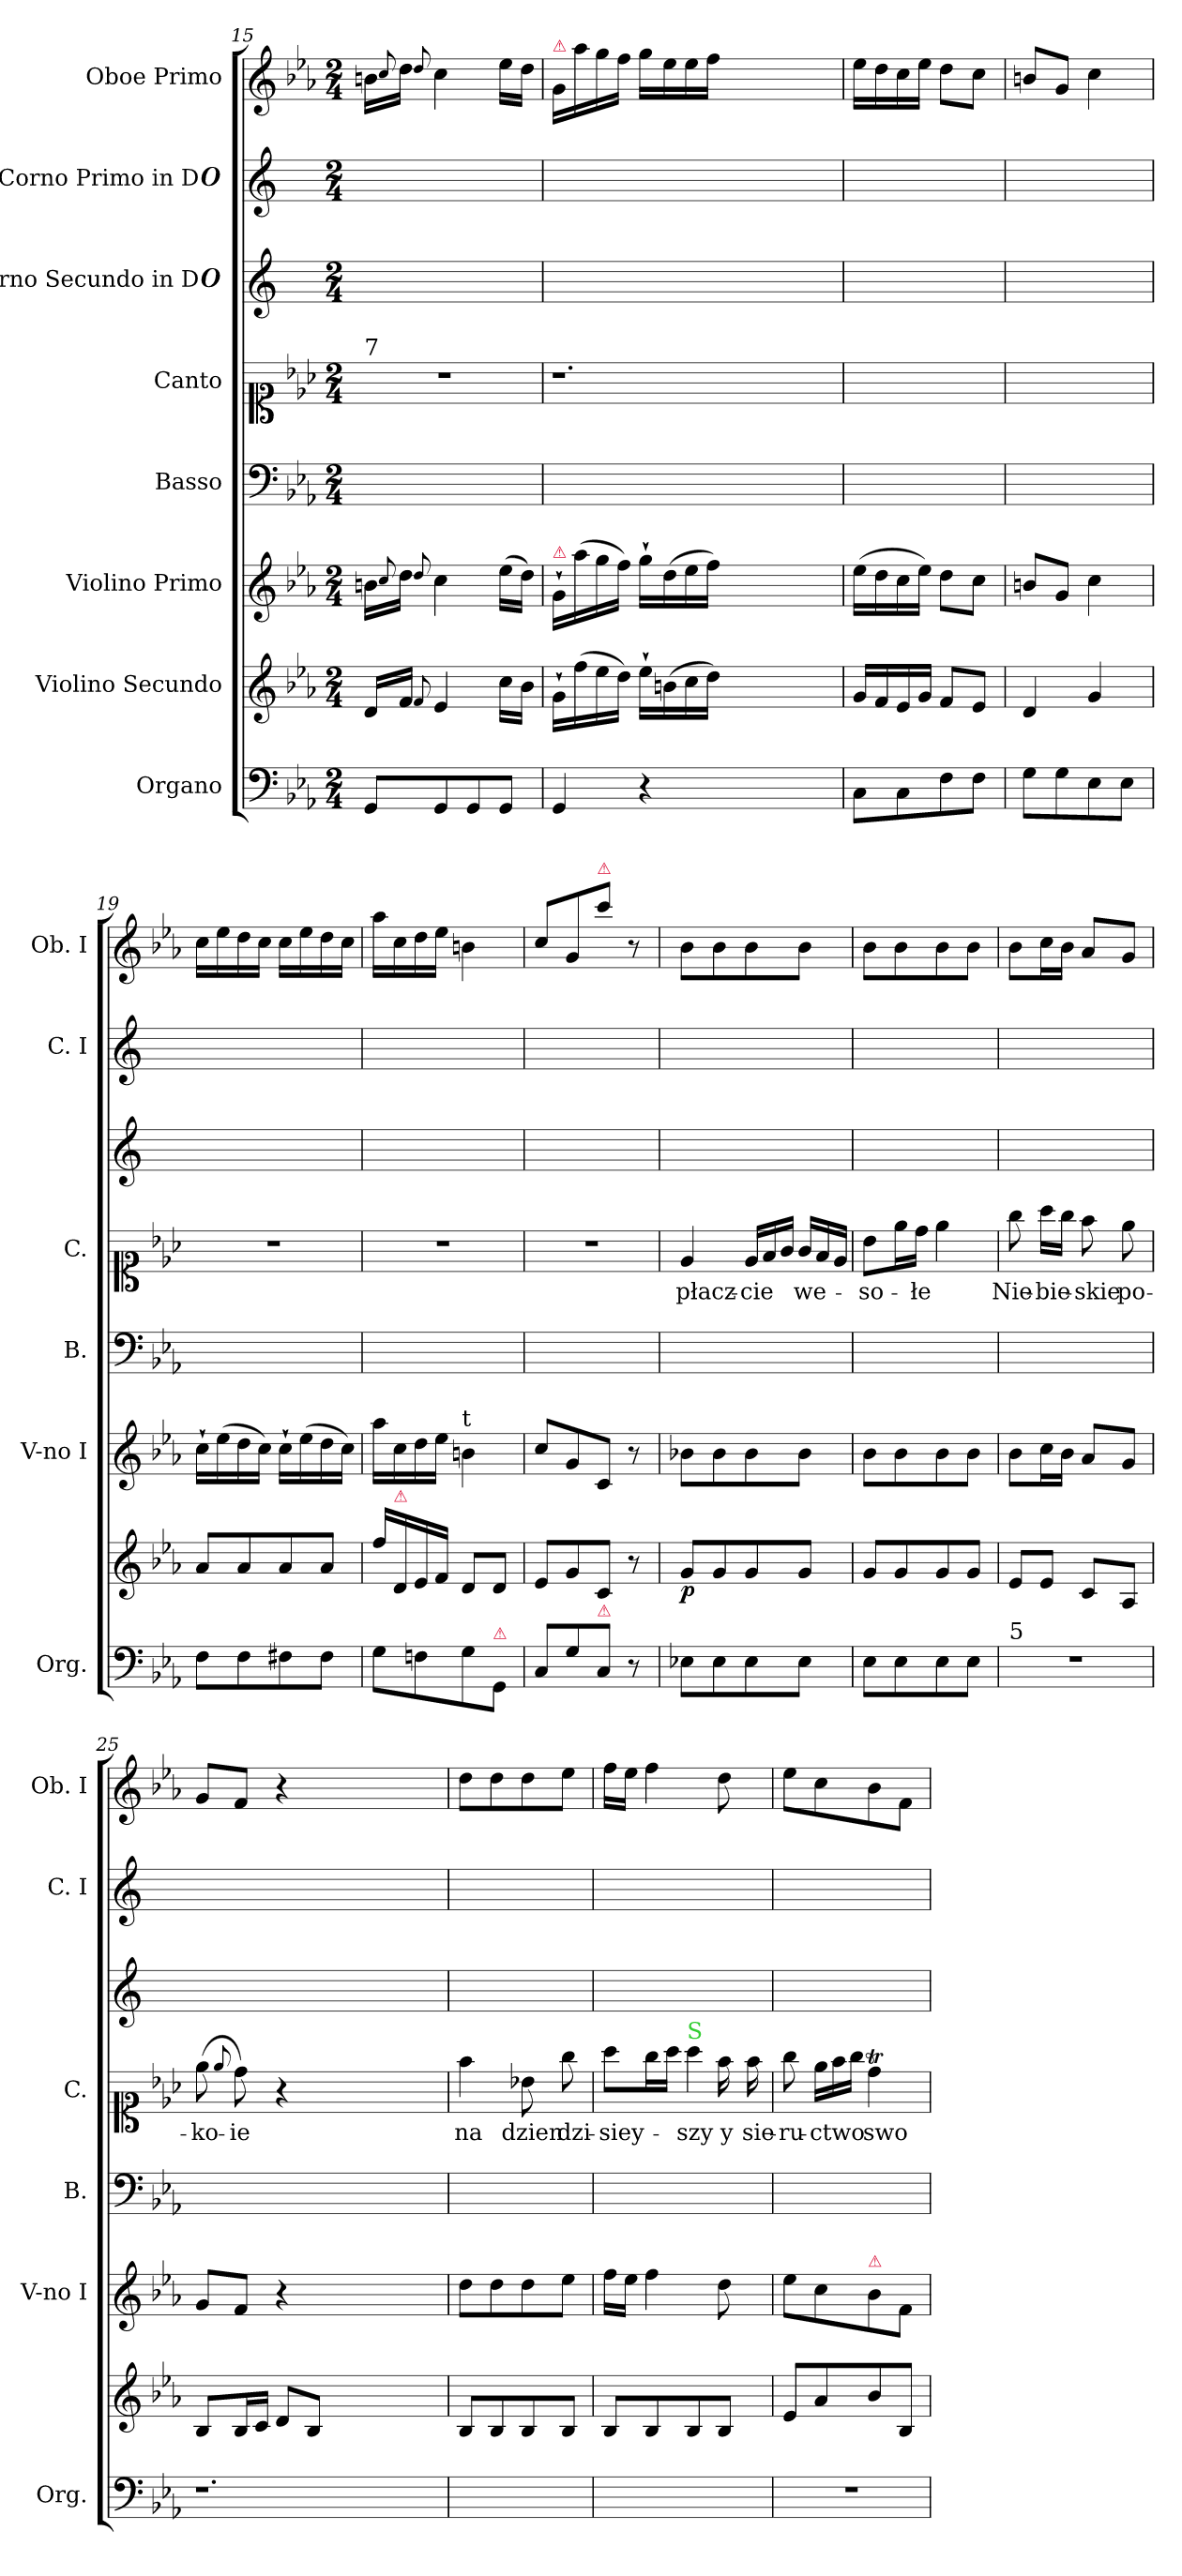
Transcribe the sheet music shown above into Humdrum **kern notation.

**kern	**kern	**dynam	**kern	**dynam	**kern	**kern	**text	**kern	**kern	**kern	**dynam
*part8	*part7	*part7	*part6	*part6	*part5	*part4	*part4	*part3	*part2	*part1	*part1
*staff8	*staff7	*staff7	*staff6	*staff6	*staff5	*staff4	*staff4	*staff3	*staff2	*staff1	*staff1
*I"Organo	*I"Violino Secundo	*	*I"Violino Primo	*	*I"Basso	*I"Canto	*	*I"Corno Secundo in D#	*I"Corno Primo in D#	*I"Oboe Primo	*
*I'Org.	*	*	*I'V-no I	*	*I'B.	*I'C.	*	*	*I'C. I	*I'Ob. I	*
*clefF4	*clefG2	*	*clefG2	*	*clefF4	*clefC1	*	*clefG2	*clefG2	*clefG2	*
*	*	*	*	*	*	*	*	*ITrd5c9	*ITrd5c9	*	*
*k[b-e-a-]	*k[b-e-a-]	*	*k[b-e-a-]	*	*k[b-e-a-]	*k[b-e-a-]	*	*k[b-e-a-]	*k[b-e-a-]	*k[b-e-a-]	*
*c:	*c:	*	*c:	*	*c:	*c:	*	*c:	*c:	*c:	*
*M2/4	*M2/4	*	*M2/4	*	*M2/4	*M2/4	*	*M2/4	*M2/4	*M2/4	*
=15	=15	=15	=15	=15	=15	=15	=15	=15	=15	=15	=15
!	!	!	!	!	!	!LO:TX:a:t=7	!	!	!	!	!
8GG/L	16d/LL	.	16bn\LL	.	2ryy	2r	.	2ryy	2ryy	16bn\LL	piano
.	.	.	8qqcc/	.	.	.	.	.	.	8qqcc/	.
.	16f/JJ	.	16dd\JJ	.	.	.	.	.	.	16dd\JJ	.
.	8qqf/	.	8qqdd/	.	.	.	.	.	.	8qqdd/	.
8GG/	4e-/	.	4cc\	.	.	.	.	.	.	4cc\	.
8GG/	.	.	.	.	.	.	.	.	.	.	.
8GG/J	16cc\LL	.	(16ee-\LL	.	.	.	.	.	.	16ee-\LL	.
.	16b-\JJ	.	16dd\JJ)	.	.	.	.	.	.	16dd\JJ	.
=16	=16	=16	=16	=16	=16	=16	=16	=16	=16	=16	=16
!	!	!	!	!	!	!	!	!	!	!LO:TX:a:color=crimson:t=⚠	!
!	!	!	!LO:TX:a:color=crimson:t=⚠	!	!	!	!	!	!	!	!
4GG/	16g`\LL	.	16g`/LL	.	2ryy	1.r	.	2ryy	2ryy	16g/LL	.
.	(16ff\	.	(16aa-\	.	.	.	.	.	.	16aa-\	.
.	16ee-\	.	16gg\	.	.	.	.	.	.	16gg\	.
.	16dd\JJ)	.	16ff\JJ)	.	.	.	.	.	.	16ff\JJ	.
4r	16ee-`\LL	.	16gg`\LL	.	.	.	.	.	.	16gg\LL	.
.	(16bn\	.	(16dd\	.	.	.	.	.	.	16ee-\	.
.	16cc\	.	16ee-\	.	.	.	.	.	.	16ee-\	.
.	16dd\JJ)	.	16ff\JJ)	.	.	.	.	.	.	16ff\JJ	.
1ryy	1ryy	.	1ryy	.	1ryy	.	.	1ryy	1ryy	1ryy	.
=17	=17	=17	=17	=17	=17	=17	=17	=17	=17	=17	=17
8C\L	16g/LL	.	(16ee-\LL	.	2ryy	2ryy	.	2ryy	2ryy	16ee-\LL	.
.	16f/	.	16dd\	.	.	.	.	.	.	16dd\	.
8C\	16e-/	.	16cc\	.	.	.	.	.	.	16cc\	.
.	16g/JJ	.	16ee-\JJ)	.	.	.	.	.	.	16ee-\JJ	.
8F\	8f/L	.	8dd\L	.	.	.	.	.	.	8dd\L	.
8F\J	8e-/J	.	8cc\J	.	.	.	.	.	.	8cc\J	.
=18	=18	=18	=18	=18	=18	=18	=18	=18	=18	=18	=18
8G\L	4d/	.	8bn/L	.	2ryy	2ryy	.	2ryy	2ryy	8bn/L	.
8G\	.	.	8g/J	.	.	.	.	.	.	8g/J	.
8E-\	4g/	.	4cc\	.	.	.	.	.	.	4cc\	.
8E-\J	.	.	.	.	.	.	.	.	.	.	.
=19	=19	=19	=19	=19	=19	=19	=19	=19	=19	=19	=19
8F\L	8a-/L	.	16cc`\LL	.	2ryy	2r	.	2ryy	2ryy	16cc\LL	.
.	.	.	(16ee-\	.	.	.	.	.	.	16ee-\	.
8F\	8a-/	.	16dd\	.	.	.	.	.	.	16dd\	.
.	.	.	16cc\JJ)	.	.	.	.	.	.	16cc\JJ	.
8F#X\	8a-/	.	16cc`\LL	.	.	.	.	.	.	16cc\LL	.
.	.	.	(16ee-\	.	.	.	.	.	.	16ee-\	.
8F#\J	8a-/J	.	16dd\	.	.	.	.	.	.	16dd\	.
.	.	.	16cc\JJ)	.	.	.	.	.	.	16cc\JJ	.
=20	=20	=20	=20	=20	=20	=20	=20	=20	=20	=20	=20
8G\L	16ff\LL	.	16aa-\LL	.	2ryy	2r	.	2ryy	2ryy	16aa-\LL	.
!	!LO:TX:a:color=crimson:t=⚠	!	!	!	!	!	!	!	!	!	!
.	16d/	.	16cc\	.	.	.	.	.	.	16cc\	.
8Fn\	16e-/	.	16dd\	.	.	.	.	.	.	16dd\	.
.	16f/JJ	.	16ee-\JJ	.	.	.	.	.	.	16ee-\JJ	.
!	!	!	!LO:TX:a:t=t	!	!	!	!	!	!	!	!
8G\	8d/L	.	4bn\	.	.	.	.	.	.	4bn\	.
!LO:TX:a:color=crimson:t=⚠	!	!	!	!	!	!	!	!	!	!	!
8GG/J	8d/J	.	.	.	.	.	.	.	.	.	.
=21	=21	=21	=21	=21	=21	=21	=21	=21	=21	=21	=21
8C/L	8e-/L	.	8cc/L	.	2ryy	2r	.	2ryy	2ryy	8cc/L	.
8G\	8g/	.	8g/	.	.	.	.	.	.	8g/	.
!	!	!	!	!	!	!	!	!	!	!LO:TX:a:color=crimson:t=⚠	!
!LO:TX:a:color=crimson:t=⚠	!	!	!	!	!	!	!	!	!	!	!
8C/J	8c/J	.	8c/J	.	.	.	.	.	.	8ccc\J	.
8r	8r	.	8r	.	.	.	.	.	.	8r	.
=22	=22	=22	=22	=22	=22	=22	=22	=22	=22	=22	=22
!	!	!LO:DY:b	!	!	!	!	!	!	!	!	!
8E-X\L	8g/L	p	8b-X\L	pia	2ryy	4e-/	płacz-	2ryy	2ryy	8b-\L	.
8E-\	8g/	.	8b-\	.	.	.	.	.	.	8b-\	.
*	*	*	*	*	*	*Xtuplet	*	*	*	*	*
8E-\	8g/	.	8b-\	.	.	24e-/LL	-cie	.	.	8b-\	.
.	.	.	.	.	.	24f/	.	.	.	.	.
.	.	.	.	.	.	24g\JJ	.	.	.	.	.
8E-\J	8g/J	.	8b-\J	.	.	24g\LL	we-	.	.	8b-\J	.
.	.	.	.	.	.	24f/	.	.	.	.	.
.	.	.	.	.	.	24e-/JJ	.	.	.	.	.
=23	=23	=23	=23	=23	=23	=23	=23	=23	=23	=23	=23
8E-\L	8g/L	.	8b-\L	.	2ryy	8b-\L	-so-	2ryy	2ryy	8b-\L	.
8E-\	8g/	.	8b-\	.	.	16ee-\L	.	.	.	8b-\	.
.	.	.	.	.	.	16dd\JJ	-łe	.	.	.	.
8E-\	8g/	.	8b-\	.	.	4ee-\	.	.	.	8b-\	.
8E-\J	8g/J	.	8b-\J	.	.	.	.	.	.	8b-\J	.
=24	=24	=24	=24	=24	=24	=24	=24	=24	=24	=24	=24
!LO:TX:a:t=5	!	!	!	!	!	!	!	!	!	!	!
2r	8e-/L	.	8b-\L	.	2ryy	8gg\	Nie-	2ryy	2ryy	8b-\L	.
.	8e-/J	.	16cc\L	.	.	16aa-\LL	-bie-	.	.	16cc\L	.
.	.	.	16b-\JJ	.	.	16gg\JJ	.	.	.	16b-\JJ	.
.	8c/L	.	8a-/L	.	.	8ff\	-skie	.	.	8a-/L	.
.	8A-/J	.	8g/J	.	.	8ee-\	po-	.	.	8g/J	.
=25	=25	=25	=25	=25	=25	=25	=25	=25	=25	=25	=25
1.r	8B-/L	.	8g/L	.	2ryy	(<8ee-\	-ko-	2ryy	2ryy	8g/L	.
.	.	.	.	.	.	8qqee-/	.	.	.	.	.
.	16B-/L	.	8f/J	.	.	8dd\)	-ie	.	.	8f/J	.
.	16c/JJ	.	.	.	.	.	.	.	.	.	.
.	8d/L	.	4r	.	.	4r	.	.	.	4r	.
.	8B-/J	.	.	.	.	.	.	.	.	.	.
.	1ryy	.	1ryy	.	1ryy	1ryy	.	1ryy	1ryy	1ryy	.
=26	=26	=26	=26	=26	=26	=26	=26	=26	=26	=26	=26
2ryy	8B-/L	.	8dd\L	.	2ryy	4ff\	na	2ryy	2ryy	8dd\L	.
.	8B-/	.	8dd\	.	.	.	.	.	.	8dd\	.
.	8B-/	.	8dd\	.	.	8b-X\	dzien	.	.	8dd\	.
.	8B-/J	.	8ee-\J	.	.	8gg\	dzi-	.	.	8ee-\J	.
=27	=27	=27	=27	=27	=27	=27	=27	=27	=27	=27	=27
2ryy	8B-/L	.	16ff\LL	.	2ryy	8aa-\L	-siey-	2ryy	2ryy	16ff\LL	.
.	.	.	16ee-\JJ	.	.	.	.	.	.	16ee-\JJ	.
.	8B-/	.	4ff\	.	.	16gg\L	.	.	.	4ff\	.
.	.	.	.	.	.	16aa-\JJ	.	.	.	.	.
!	!	!	!	!	!	!LO:TX:a:color=limegreen:t=S	!	!	!	!	!
!	!	!	!	!	!	!LO:N:vis=4	!	!	!	!	!
.	8B-/	.	.	.	.	8aa-\	-szy	.	.	.	.
.	8B-/J	.	8dd\	.	.	16ff\	y	.	.	8dd\	.
.	.	.	.	.	.	16ff\	sie-	.	.	.	.
=28	=28	=28	=28	=28	=28	=28	=28	=28	=28	=28	=28
2r	8e-/L	.	8ee-\L	.	2ryy	8gg\	-ru-	2ryy	2ryy	8ee-\L	.
.	8a-/	.	8cc\	.	.	24ee-\LL	-ctwo	.	.	8cc\	.
.	.	.	.	.	.	24ff\	.	.	.	.	.
.	.	.	.	.	.	24gg\JJ	.	.	.	.	.
!	!	!	!LO:TX:a:color=crimson:t=⚠	!	!	!	!	!	!	!	!
.	8b-\	.	8b-\	.	.	4ddt\	swo-	.	.	8b-\	.
.	8B-/J	.	8f/J	.	.	.	.	.	.	8f/J	.
=	=	=	=	=	=	=	=	=	=	=	=
*-	*-	*-	*-	*-	*-	*-	*-	*-	*-	*-	*-
